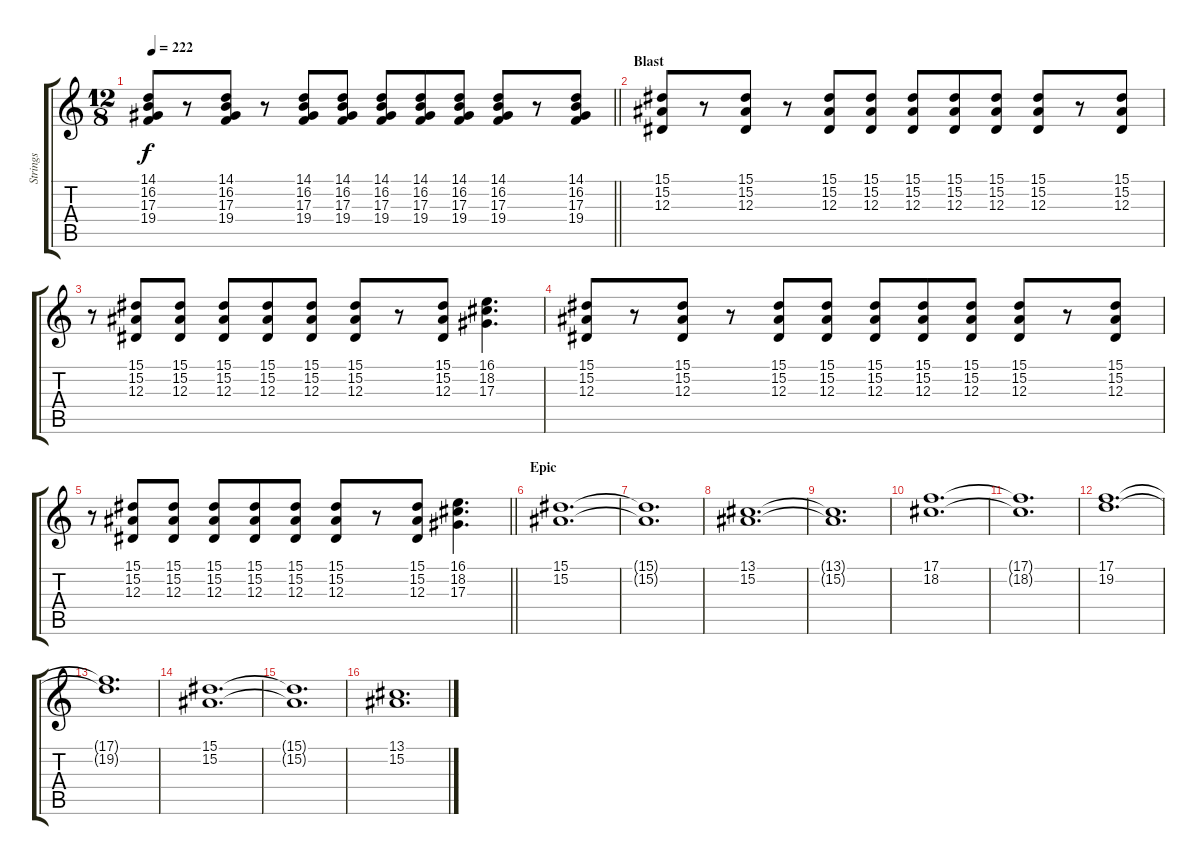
\track ("Strings" "Strings") {instrument stringensemble1}
\staff {score tabs}
\tuning (C4 G3 Eb3 Bb2 F2 C2) {hide}
\ts (12 8)
\tempo 222
\clef g2
\barLineRight lightlight
\ks c
(14.1 16.2 17.3 19.4).8{dy f} r.8 (14.1 16.2 17.3 19.4).8 r.8 (14.1 16.2 17.3 19.4).8 (14.1 16.2 17.3 19.4).8 (14.1 16.2 17.3 19.4).8 (14.1 16.2 17.3 19.4).8 (14.1 16.2 17.3 19.4).8 (14.1 16.2 17.3 19.4).8 r.8 (14.1 16.2 17.3 19.4).8 |
\section ("" "Blast")
(15.1 15.2 12.3).8 r.8 (15.1 15.2 12.3).8 r.8 (15.1 15.2 12.3).8 (15.1 15.2 12.3).8 (15.1 15.2 12.3).8 (15.1 15.2 12.3).8 (15.1 15.2 12.3).8 (15.1 15.2 12.3).8 r.8 (15.1 15.2 12.3).8 |
r.8 (15.1 15.2 12.3).8 (15.1 15.2 12.3).8 (15.1 15.2 12.3).8 (15.1 15.2 12.3).8 (15.1 15.2 12.3).8 (15.1 15.2 12.3).8 r.8 (15.1 15.2 12.3).8 (16.1 18.2 17.3).4{d} |
(15.1 15.2 12.3).8 r.8 (15.1 15.2 12.3).8 r.8 (15.1 15.2 12.3).8 (15.1 15.2 12.3).8 (15.1 15.2 12.3).8 (15.1 15.2 12.3).8 (15.1 15.2 12.3).8 (15.1 15.2 12.3).8 r.8 (15.1 15.2 12.3).8 |
\barLineRight lightlight
r.8 (15.1 15.2 12.3).8 (15.1 15.2 12.3).8 (15.1 15.2 12.3).8 (15.1 15.2 12.3).8 (15.1 15.2 12.3).8 (15.1 15.2 12.3).8 r.8 (15.1 15.2 12.3).8 (16.1 18.2 17.3).4{d} |
\section ("" "Epic")
(15.1 15.2).1{d} |
(15.1{t} 15.2{t}).1{d} |
(13.1 15.2).1{d} |
(13.1{t} 15.2{t}).1{d} |
(17.1 18.2).1{d} |
(17.1{t} 18.2{t}).1{d} |
(17.1 19.2).1{d} |
(17.1{t} 19.2{t}).1{d} |
(15.1 15.2).1{d} |
(15.1{t} 15.2{t}).1{d} |
(13.1 15.2).1{d}
